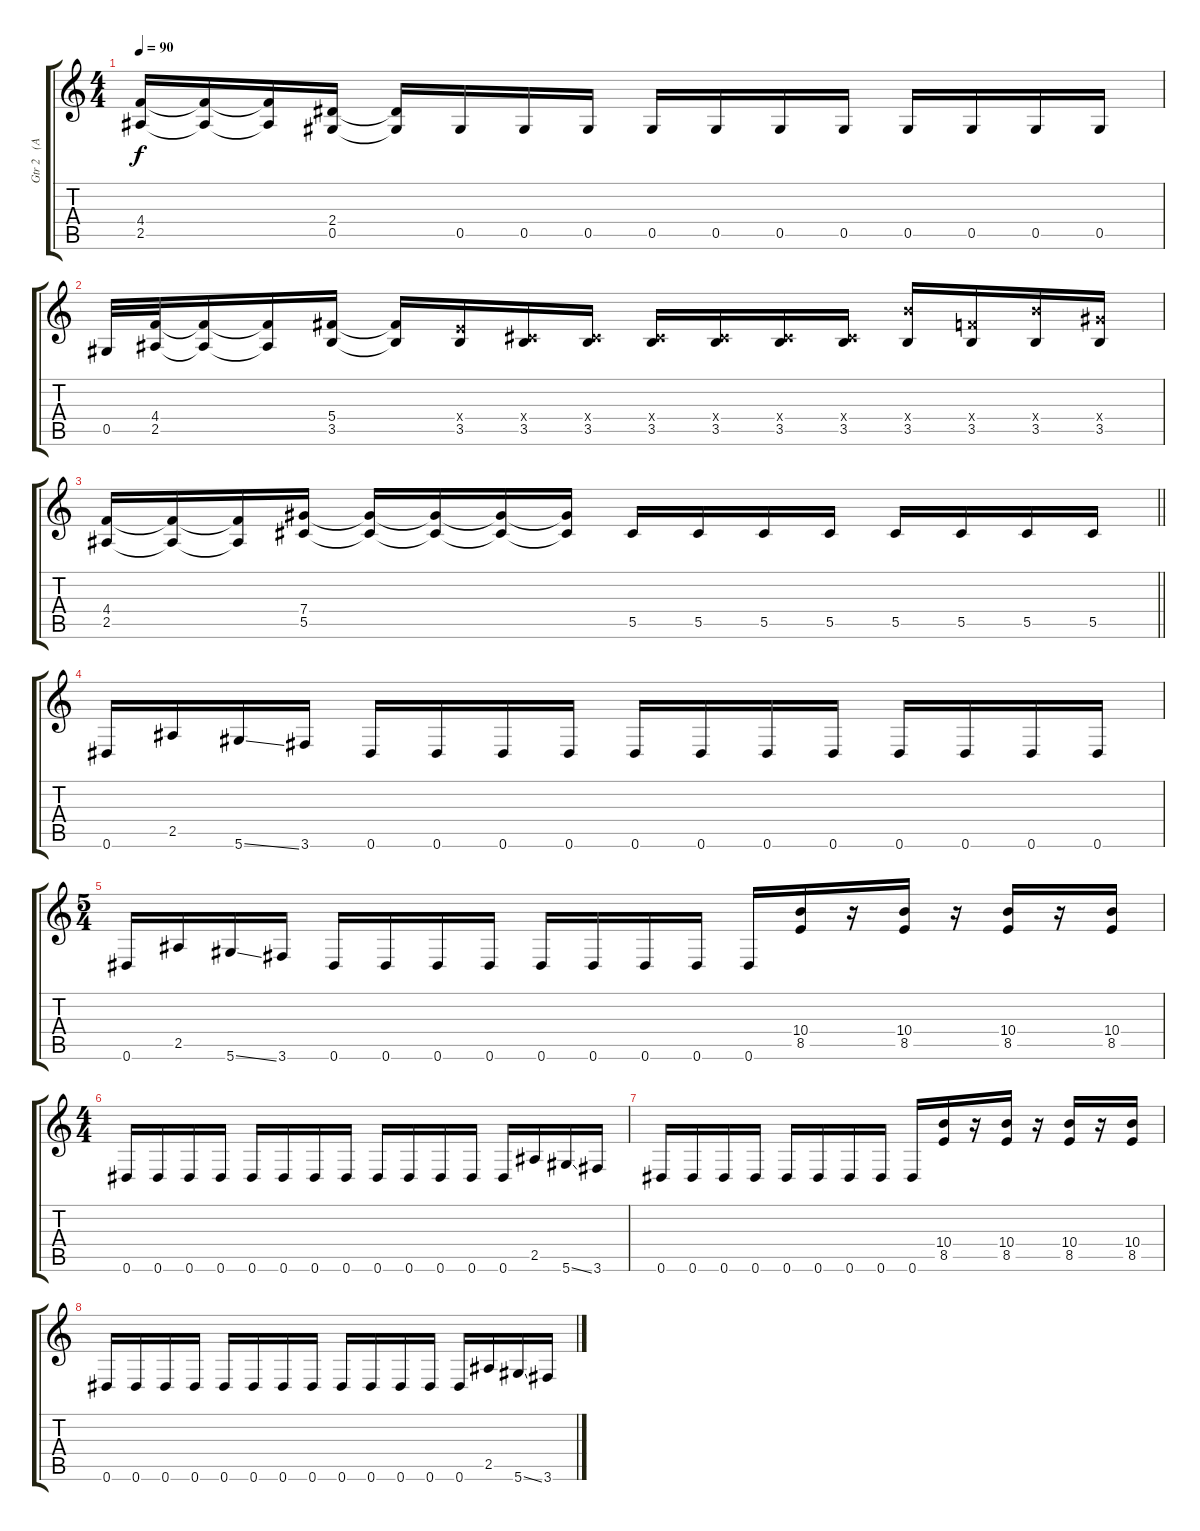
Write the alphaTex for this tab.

\track ("Gtr 2   (Andres)" "Gtr 2   (A") {instrument distortionguitar}
\staff {score tabs}
\tuning (Eb4 Bb3 Gb3 Db3 Ab2 Eb2) {hide}
\ts (4 4)
\tempo 90
\clef g2
\ks c
(4.4 2.5).16{dy f} (4.4{t} 2.5{t}).16 (4.4{t} 2.5{t}).16 (2.4 0.5).16 (2.4{t} 0.5{t}).16 0.5.16 0.5.16 0.5.16 0.5.16 0.5.16 0.5.16 0.5.16 0.5.16 0.5.16 0.5.16 0.5.16 |
0.5.32 (4.4 2.5).32 (4.4{t} 2.5{t}).16 (4.4{t} 2.5{t}).16 (5.4 3.5).16 (5.4{t} 3.5{t}).16 (3.4{x} 3.5).16 (0.4{x} 3.5).16 (0.4{x} 3.5).16 (0.4{x} 3.5).16 (0.4{x} 3.5).16 (0.4{x} 3.5).16 (0.4{x} 3.5).16 (10.4{x} 3.5).16 (4.4{x} 3.5).16 (10.4{x} 3.5).16 (7.4{x} 3.5).16 |
\barLineRight lightlight
(4.4 2.5).16 (4.4{t} 2.5{t}).16 (4.4{t} 2.5{t}).16 (7.4 5.5).16 (7.4{t} 5.5{t}).16 (7.4{t} 5.5{t}).16 (7.4{t} 5.5{t}).16 (7.4{t} 5.5{t}).16 5.5.16 5.5.16 5.5.16 5.5.16 5.5.16 5.5.16 5.5.16 5.5.16 |
0.6.16 2.5.16 5.6{ss}.16 3.6.16 0.6.16 0.6.16 0.6.16 0.6.16 0.6.16 0.6.16 0.6.16 0.6.16 0.6.16 0.6.16 0.6.16 0.6.16 |
\ts (5 4)
0.6.16 2.5.16 5.6{ss}.16 3.6.16 0.6.16 0.6.16 0.6.16 0.6.16 0.6.16 0.6.16 0.6.16 0.6.16 0.6.16 (10.4 8.5).16 r.16 (10.4 8.5).16 r.16 (10.4 8.5).16 r.16 (10.4 8.5).16 |
\ts (4 4)
0.6.16 0.6.16 0.6.16 0.6.16 0.6.16 0.6.16 0.6.16 0.6.16 0.6.16 0.6.16 0.6.16 0.6.16 0.6.16 2.5.16 5.6{ss}.16 3.6.16 |
0.6.16 0.6.16 0.6.16 0.6.16 0.6.16 0.6.16 0.6.16 0.6.16 0.6.16 (10.4 8.5).16 r.16 (10.4 8.5).16 r.16 (10.4 8.5).16 r.16 (10.4 8.5).16 |
0.6.16 0.6.16 0.6.16 0.6.16 0.6.16 0.6.16 0.6.16 0.6.16 0.6.16 0.6.16 0.6.16 0.6.16 0.6.16 2.5.16 5.6{ss}.16 3.6.16
